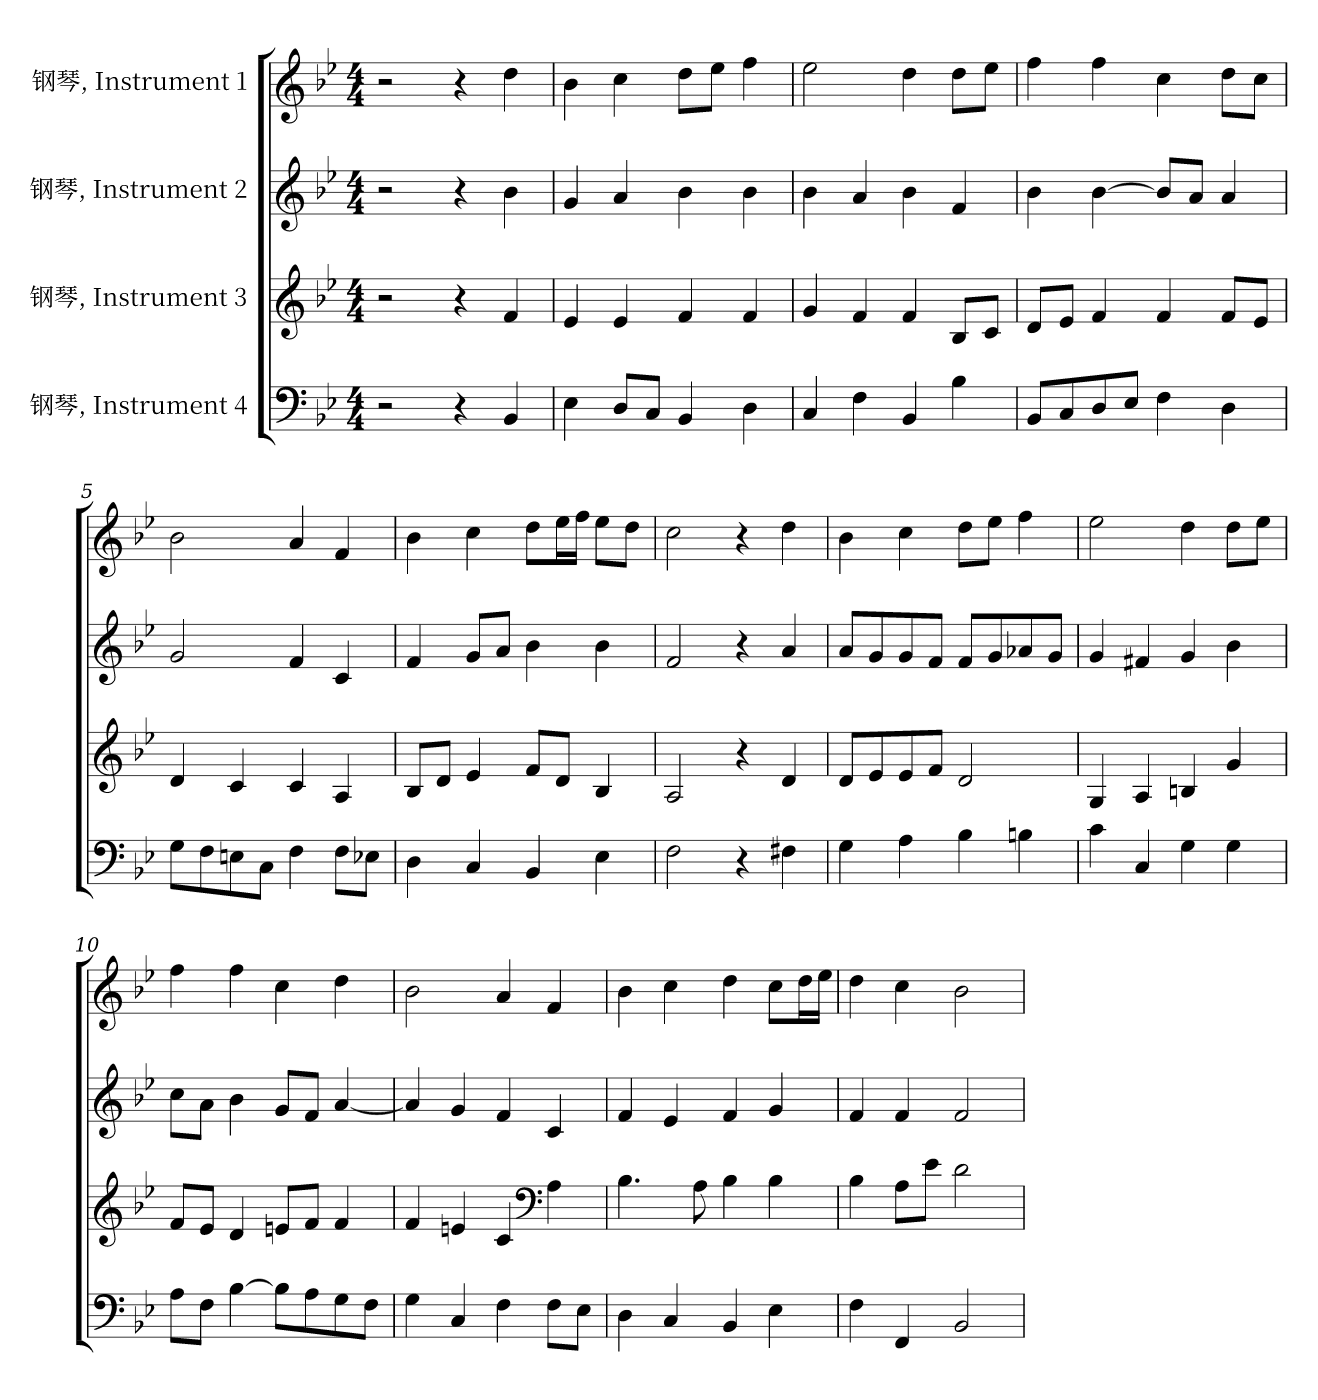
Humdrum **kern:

**kern	**kern	**kern	**kern
*part4	*part3	*part2	*part1
*staff4	*staff3	*staff2	*staff1
*I"钢琴, Instrument 4	*I"钢琴, Instrument 3	*I"钢琴, Instrument 2	*I"钢琴, Instrument 1
*clefF4	*clefG2	*clefG2	*clefG2
*k[b-e-]	*k[b-e-]	*k[b-e-]	*k[b-e-]
*M4/4	*M4/4	*M4/4	*M4/4
*MM96	*MM96	*MM96	*MM96
=1	=1	=1	=1
2r	2r	2r	2r
4r	4r	4r	4r
4BB-/	4f/	4b-\	4dd\
=2	=2	=2	=2
4E-\	4e-/	4g/	4b-\
8D/L	4e-/	4a/	4cc\
8C/J	.	.	.
4BB-/	4f/	4b-\	8dd\L
.	.	.	8ee-\J
4D\	4f/	4b-\	4ff\
=3	=3	=3	=3
4C/	4g/	4b-\	2ee-\
4F\	4f/	4a/	.
4BB-/	4f/	4b-\	4dd\
4B-\	8B-/L	4f/	8dd\L
.	8c/J	.	8ee-\J
=4	=4	=4	=4
8BB-/L	8d/L	4b-\	4ff\
8C/	8e-/J	.	.
8D/	4f/	[4b-\	4ff\
8E-/J	.	.	.
4F\	4f/	8b-/L]	4cc\
.	.	8a/J	.
4D\	8f/L	4a/	8dd\L
.	8e-/J	.	8cc\J
=5	=5	=5	=5
8G\L	4d/	2g/	2b-\
8F\	.	.	.
8En\	4c/	.	.
8C\J	.	.	.
4F\	4c/	4f/	4a/
8F\L	4A/	4c/	4f/
8E-X\J	.	.	.
!!LO:LB:g=z
=6	=6	=6	=6
4D\	8B-/L	4f/	4b-\
.	8d/J	.	.
4C/	4e-/	8g/L	4cc\
.	.	8a/J	.
4BB-/	8f/L	4b-\	8dd\L
.	8d/J	.	16ee-\L
.	.	.	16ff\JJ
4E-\	4B-/	4b-\	8ee-\L
.	.	.	8dd\J
=7	=7	=7	=7
2F\	2A/	2f/	2cc\
4r	4r	4r	4r
4F#X\	4d/	4a/	4dd\
=8	=8	=8	=8
4G\	8d/L	8a/L	4b-\
.	8e-/	8g/	.
4A\	8e-/	8g/	4cc\
.	8f/J	8f/J	.
4B-\	2d/	8f/L	8dd\L
.	.	8g/	8ee-\J
4Bn\	.	8a-X/	4ff\
.	.	8g/J	.
=9	=9	=9	=9
4c\	4G/	4g/	2ee-\
4C/	4A/	4f#X/	.
4G\	4Bn/	4g/	4dd\
4G\	4g/	4b-\	8dd\L
.	.	.	8ee-\J
=10	=10	=10	=10
8A\L	8f/L	8cc\L	4ff\
8F\J	8e-/J	8a\J	.
[4B-\	4d/	4b-\	4ff\
8B-\L]	8en/L	8g/L	4cc\
8A\	8f/J	8f/J	.
8G\	4f/	[4a/	4dd\
8F\J	.	.	.
!!LO:LB:g=z
=11	=11	=11	=11
4G\	4f/	4a/]	2b-\
4C/	4en/	4g/	.
4F\	4c/	4f/	4a/
*	*clefF4	*	*
8F\L	4A\	4c/	4f/
8E-\J	.	.	.
=12	=12	=12	=12
4D\	4.B-\	4f/	4b-\
4C/	.	4e-/	4cc\
.	8A\	.	.
4BB-/	4B-\	4f/	4dd\
4E-\	4B-\	4g/	8cc\L
.	.	.	16dd\L
.	.	.	16ee-\JJ
=13	=13	=13	=13
4F\	4B-\	4f/	4dd\
4FF/	8A\L	4f/	4cc\
.	8e-\J	.	.
2BB-/	2d\	2f/	2b-\
=	=	=	=
*-	*-	*-	*-
